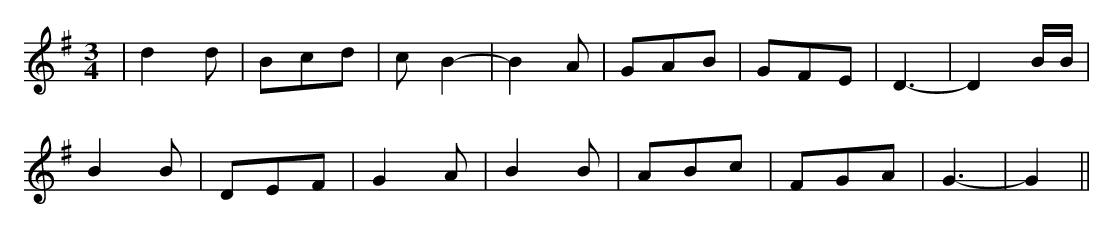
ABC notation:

X:1
M:3/4
K:G
|d2d|Bcd|cB2-|B2A|GAB|GFE|D3-|D2B/B/|
B2B|DEF|G2A|B2B|ABc|FGA|G3-|G2||
